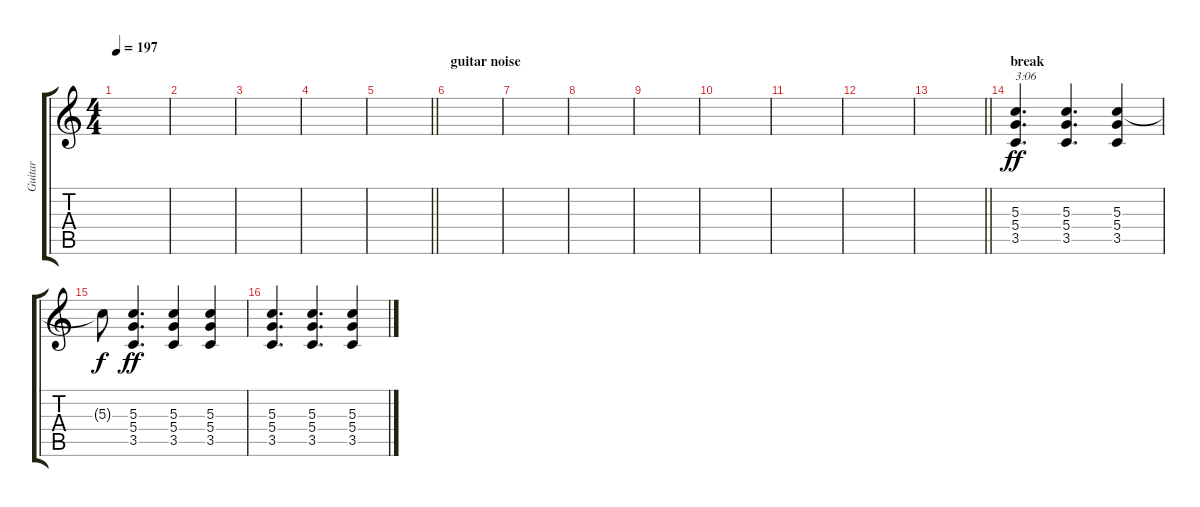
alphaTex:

\track ("Guitar" "Guitar") {instrument distortionguitar}
\staff {score tabs}
\tuning (E4 B3 G3 D3 A2 E2) {hide}
\ts (4 4)
\tempo 197
\clef g2
\ks c
|
|
|
|
\barLineRight lightlight
|
\section ("" "guitar noise")
|
|
|
|
|
|
|
\barLineRight lightlight
|
\section ("" "break")
(5.3 5.4 3.5).4{d txt "3:06" dy ff} (5.3 5.4 3.5).4{d} (5.3 5.4 3.5).4 |
5.3{t}.8{dy f} (5.3 5.4 3.5).4{d dy ff} (5.3 5.4 3.5).4 (5.3 5.4 3.5).4 |
(5.3 5.4 3.5).4{d} (5.3 5.4 3.5).4{d} (5.3 5.4 3.5).4
